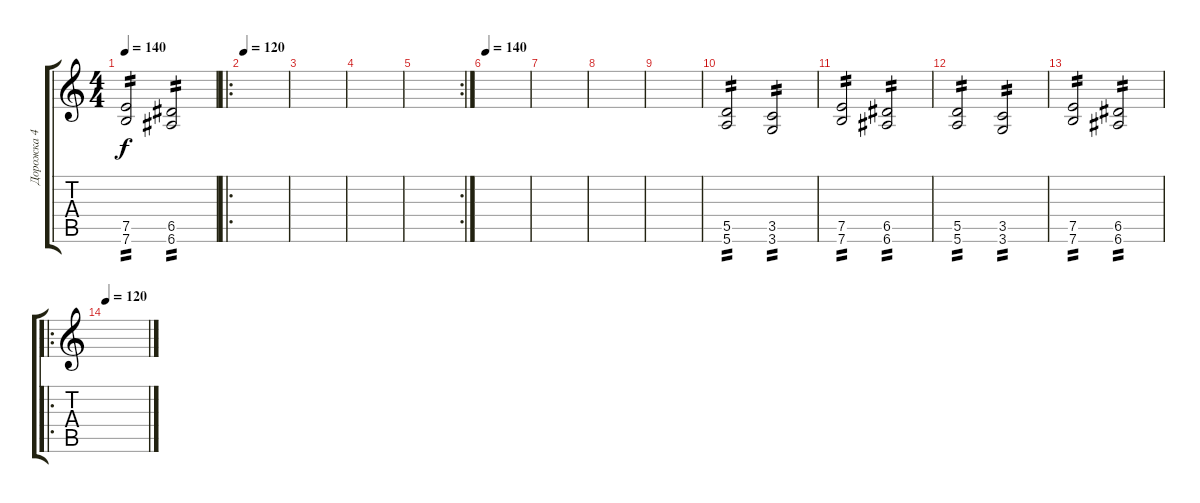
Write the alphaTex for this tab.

\track ("Дорожка 4" "Дорожка 4") {instrument distortionguitar}
\staff {score tabs}
\tuning (E4 B3 G3 D3 A2 E2) {hide}
\ts (4 4)
\tempo 140
\clef g2
\ks c
(7.5 7.6).2{tp 2 dy f} (6.5 6.6).2{tp 2} |
\ro
\tempo 120
|
|
|
\rc 2
|
\tempo 140
|
|
|
|
(5.5 5.6).2{tp 2} (3.5 3.6).2{tp 2} |
(7.5 7.6).2{tp 2} (6.5 6.6).2{tp 2} |
(5.5 5.6).2{tp 2} (3.5 3.6).2{tp 2} |
(7.5 7.6).2{tp 2} (6.5 6.6).2{tp 2} |
\ro
\tempo 120
